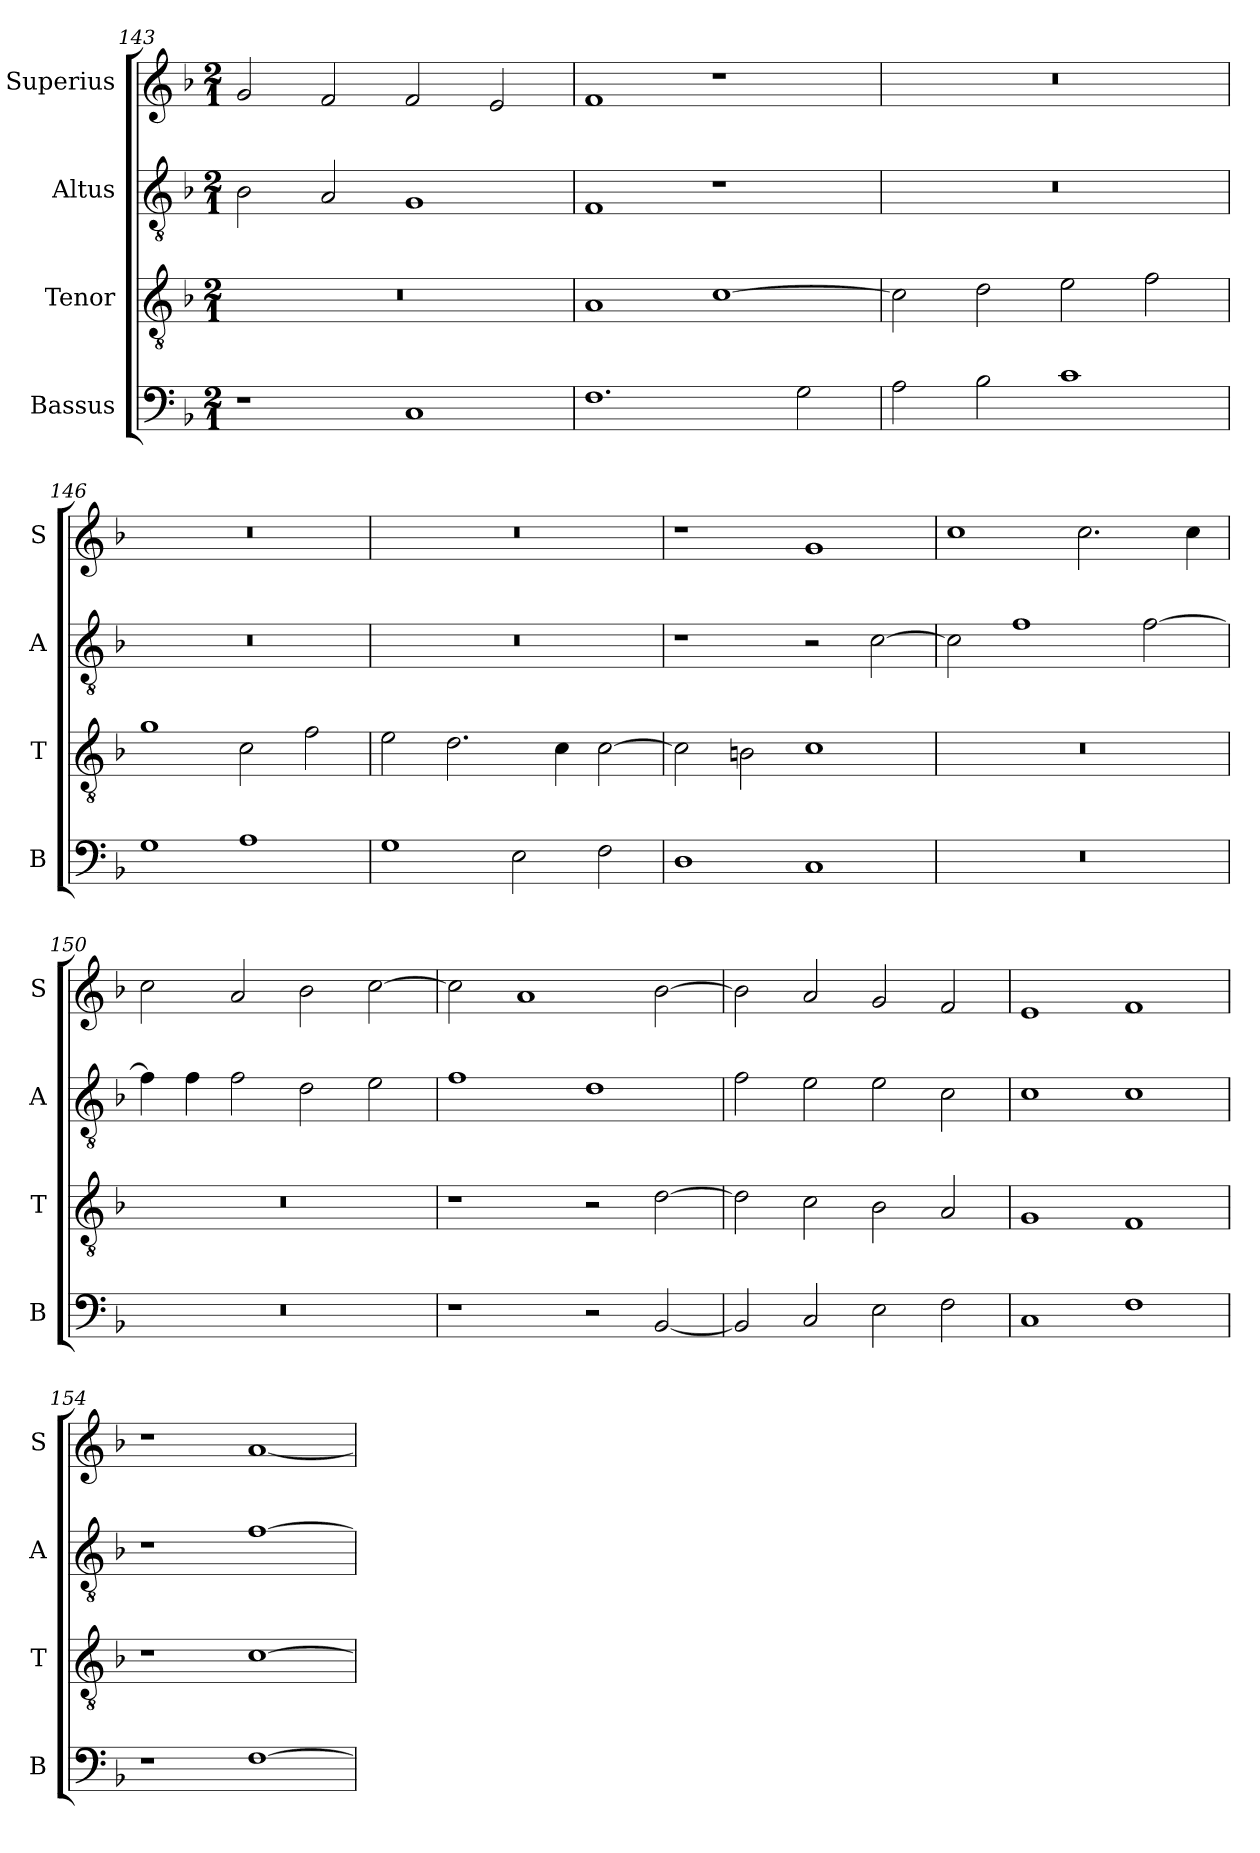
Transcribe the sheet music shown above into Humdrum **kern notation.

**kern	**kern	**kern	**kern
*part4	*part3	*part2	*part1
*staff4	*staff3	*staff2	*staff1
*I"Bassus	*I"Tenor	*I"Altus	*I"Superius
*I'B	*I'T	*I'A	*I'S
*clefF4	*clefGv2	*clefGv2	*clefG2
*k[b-]	*k[b-]	*k[b-]	*k[b-]
*F:	*F:	*F:	*F:
*M2/1	*M2/1	*M2/1	*M2/1
=143	=143	=143	=143
1r	0r	2B-	2g
.	.	2A	2f
1C	.	1G	2f
.	.	.	2e
=144	=144	=144	=144
1.F	1A	1F	1f
.	[1c	1r	1r
2G	.	.	.
=145	=145	=145	=145
2A	2c]	0r	0r
2B-	2d	.	.
1c	2e	.	.
.	2f	.	.
=146	=146	=146	=146
1G	1g	0r	0r
1A	2c	.	.
.	2f	.	.
=147	=147	=147	=147
1G	2e	0r	0r
.	2.d	.	.
2E	.	.	.
.	4c	.	.
2F	[2c	.	.
=148	=148	=148	=148
1D	2c]	1r	1r
.	2Bn	.	.
1C	1c	2r	1g
.	.	[2c	.
=149	=149	=149	=149
0r	0r	2c]	1cc
.	.	1f	.
.	.	.	2.cc
.	.	[2f	.
.	.	.	4cc
=150	=150	=150	=150
0r	0r	4f]	2cc
.	.	4f	.
.	.	2f	2a
.	.	2d	2b-
.	.	2e	[2cc
=151	=151	=151	=151
1r	1r	1f	2cc]
.	.	.	1a
2r	2r	1d	.
[2BB-	[2d	.	[2b-
=152	=152	=152	=152
2BB-]	2d]	2f	2b-]
2C	2c	2e	2a
2E	2B-	2e	2g
2F	2A	2c	2f
=153	=153	=153	=153
1C	1G	1c	1e
1F	1F	1c	1f
=154	=154	=154	=154
1r	1r	1r	1r
[1F	[1c	[1f	[1a
=	=	=	=
*-	*-	*-	*-
